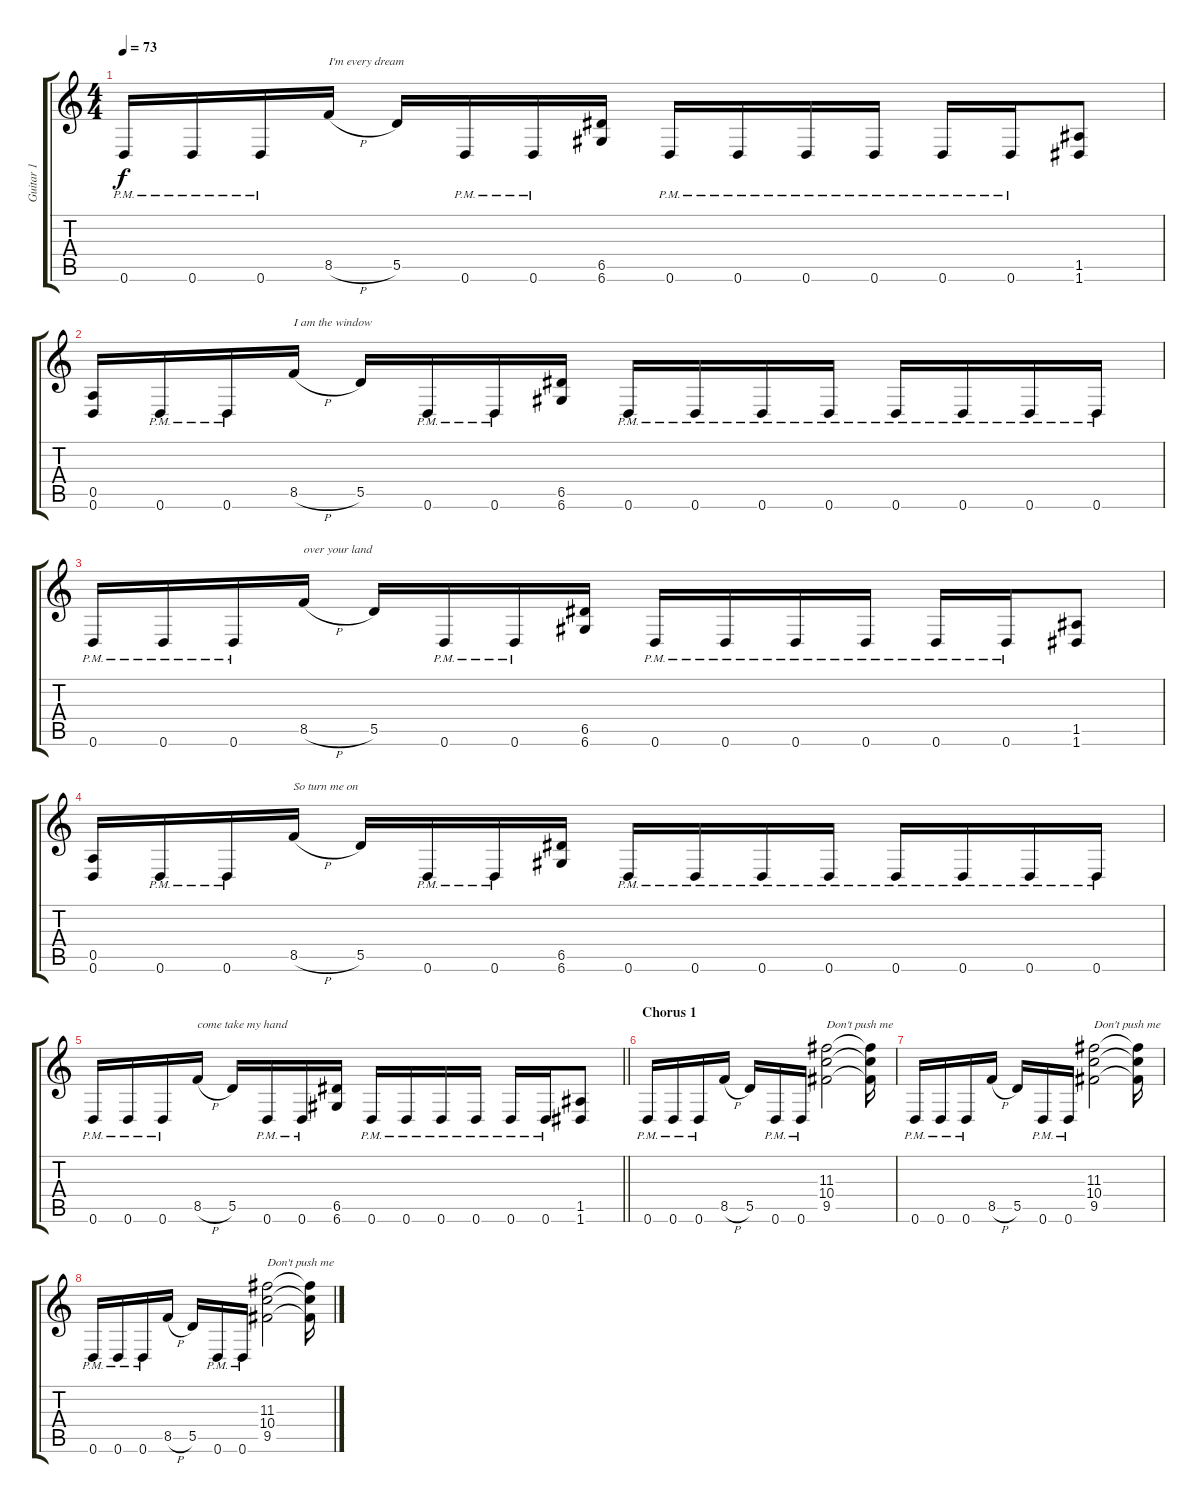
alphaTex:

\track ("Guitar 1" "Guitar 1") {instrument distortionguitar}
\staff {score tabs}
\tuning (E4 B3 G3 D3 A2 D2) {hide}
\ts (4 4)
\tempo 73
\clef g2
\ks c
0.6{pm}.16{dy f} 0.6{pm}.16 0.6{pm}.16 8.5{h}.16{txt "I'm every dream"} 5.5.16 0.6{pm}.16 0.6{pm}.16 (6.5 6.6).16 0.6{pm}.16 0.6{pm}.16 0.6{pm}.16 0.6{pm}.16 0.6{pm}.16 0.6{pm}.16 (1.5 1.6).8 |
(0.5 0.6).16 0.6{pm}.16 0.6{pm}.16 8.5{h}.16{txt "I am the window"} 5.5.16 0.6{pm}.16 0.6{pm}.16 (6.5 6.6).16 0.6{pm}.16 0.6{pm}.16 0.6{pm}.16 0.6{pm}.16 0.6{pm}.16 0.6{pm}.16 0.6{pm}.16 0.6{pm}.16 |
0.6{pm}.16 0.6{pm}.16 0.6{pm}.16 8.5{h}.16{txt "over your land"} 5.5.16 0.6{pm}.16 0.6{pm}.16 (6.5 6.6).16 0.6{pm}.16 0.6{pm}.16 0.6{pm}.16 0.6{pm}.16 0.6{pm}.16 0.6{pm}.16 (1.5 1.6).8 |
(0.5 0.6).16 0.6{pm}.16 0.6{pm}.16 8.5{h}.16{txt "So turn me on"} 5.5.16 0.6{pm}.16 0.6{pm}.16 (6.5 6.6).16 0.6{pm}.16 0.6{pm}.16 0.6{pm}.16 0.6{pm}.16 0.6{pm}.16 0.6{pm}.16 0.6{pm}.16 0.6{pm}.16 |
\barLineRight lightlight
0.6{pm}.16 0.6{pm}.16 0.6{pm}.16 8.5{h}.16{txt "come take my hand"} 5.5.16 0.6{pm}.16 0.6{pm}.16 (6.5 6.6).16 0.6{pm}.16 0.6{pm}.16 0.6{pm}.16 0.6{pm}.16 0.6{pm}.16 0.6{pm}.16 (1.5 1.6).8 |
\section ("" "Chorus 1")
0.6{pm}.16 0.6{pm}.16 0.6{pm}.16 8.5{h}.16 5.5.16 0.6{pm}.16 0.6{pm}.16 (11.3 10.4 9.5).2{txt "Don't push me"} (11.3{t} 10.4{t} 9.5{t}).16 |
0.6{pm}.16 0.6{pm}.16 0.6{pm}.16 8.5{h}.16 5.5.16 0.6{pm}.16 0.6{pm}.16 (11.3 10.4 9.5).2{txt "Don't push me"} (11.3{t} 10.4{t} 9.5{t}).16 |
0.6{pm}.16 0.6{pm}.16 0.6{pm}.16 8.5{h}.16 5.5.16 0.6{pm}.16 0.6{pm}.16 (11.3 10.4 9.5).2{txt "Don't push me"} (11.3{t} 10.4{t} 9.5{t}).16
